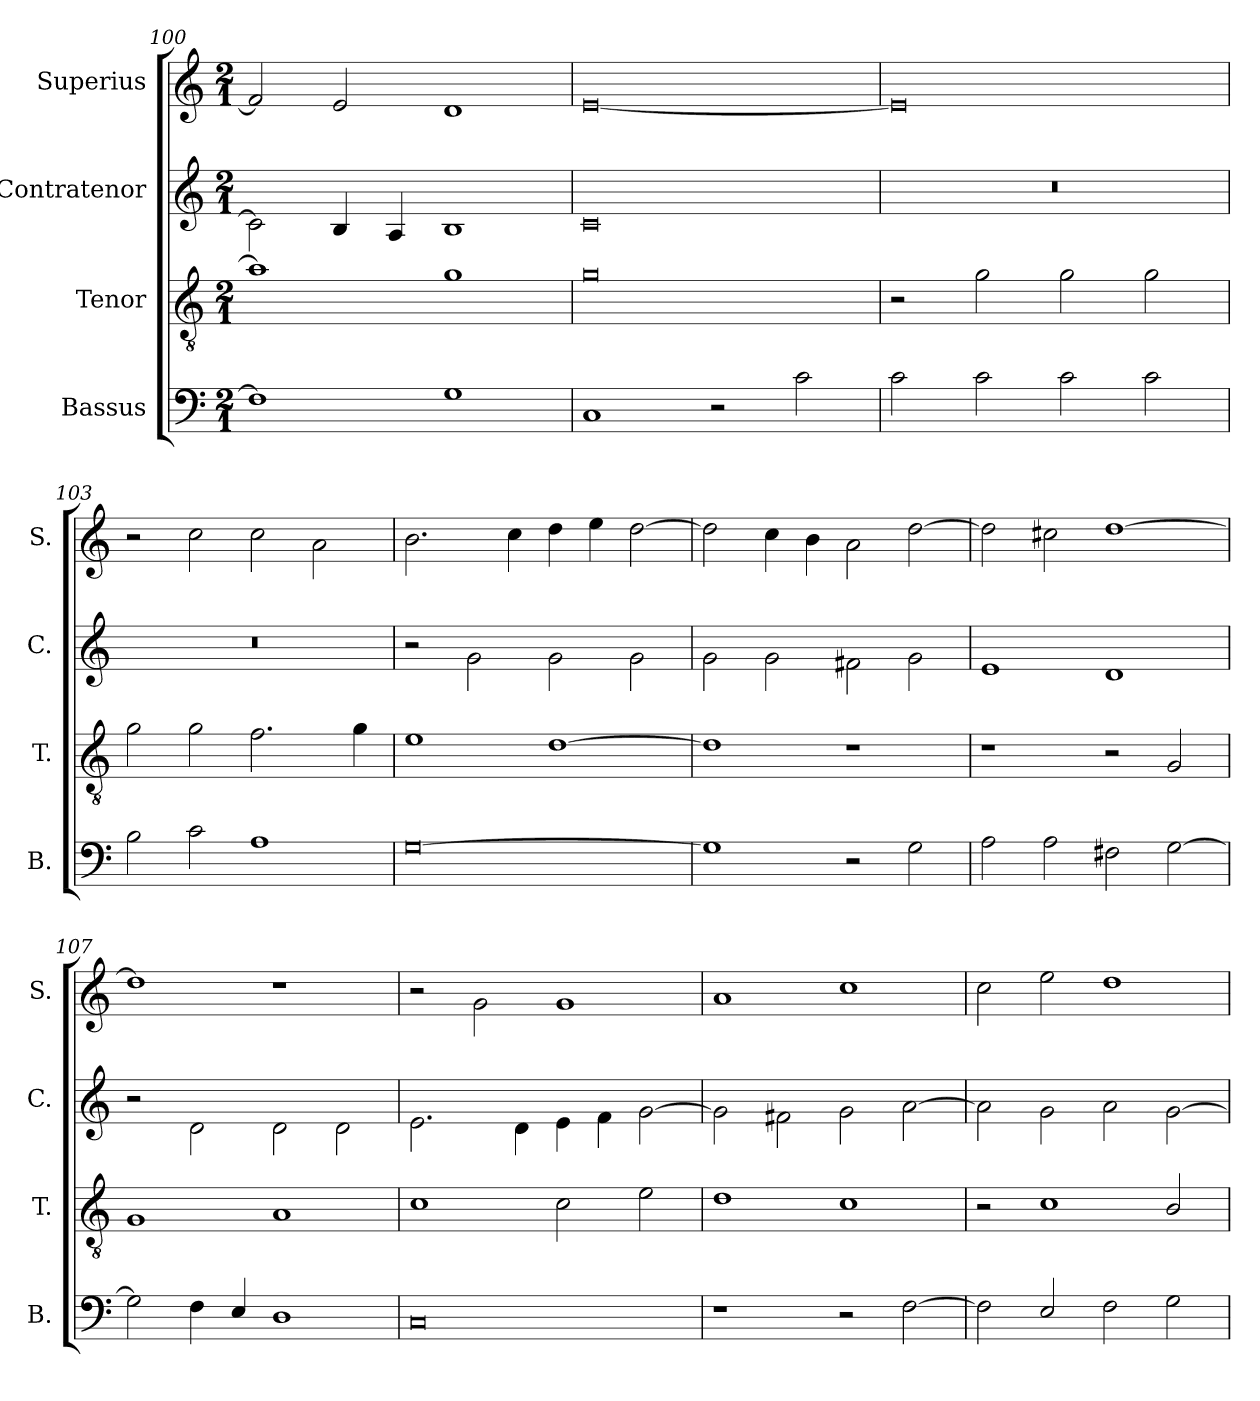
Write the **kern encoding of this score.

**kern	**kern	**kern	**kern
*part4	*part3	*part2	*part1
*staff4	*staff3	*staff2	*staff1
*I"Bassus	*I"Tenor	*I"Contratenor	*I"Superius
*I'B.	*I'T.	*I'C.	*I'S.
*clefF4	*clefGv2	*clefG2	*clefG2
*k[]	*k[]	*k[]	*k[]
*M2/1	*M2/1	*M2/1	*M2/1
=100	=100	=100	=100
1F]	1a]	2c\]	2f/]
.	.	4B/	2e/
.	.	4A/	.
1G	1g	1B	1d
=101	=101	=101	=101
1C	0g	0c	[0e
2r	.	.	.
2c\	.	.	.
!!LO:PB:g=z
=102	=102	=102	=102
2c\	2r	0r	0e]
2c\	2g\	.	.
2c\	2g\	.	.
2c\	2g\	.	.
=103	=103	=103	=103
2B\	2g\	0r	2r
2c\	2g\	.	2cc\
1A	2.f\	.	2cc\
.	.	.	2a\
.	4g\	.	.
=104	=104	=104	=104
[0G	1e	2r	2.b\
.	.	2g\	.
.	.	.	4cc\
.	[1d	2g\	4dd\
.	.	.	4ee\
.	.	2g\	[2dd\
=105	=105	=105	=105
1G]	1d]	2g\	2dd\]
.	.	2g\	4cc\
.	.	.	4b\
2r	1r	2f#X\	2a\
2G\	.	2g\	[2dd\
=106	=106	=106	=106
2A\	1r	1e	2dd\]
2A\	.	.	2cc#X\
2F#X\	2r	1d	[1dd
[2G\	2G/	.	.
=107	=107	=107	=107
2G\]	1G	2r	1dd]
4F\	.	2d\	.
4E/	.	.	.
1D	1A	2d\	1r
.	.	2d\	.
!!LO:PB:g=z
=108	=108	=108	=108
0C	1c	2.e\	2r
.	.	.	2g\
.	.	4d\	.
.	2c\	4e\	1g
.	.	4f\	.
.	2e\	[2g\	.
=109	=109	=109	=109
1r	1d	2g\]	1a
.	.	2f#X\	.
2r	1c	2g\	1cc
[2F\	.	[2a\	.
=110	=110	=110	=110
2F\]	2r	2a\]	2cc\
2E/	1c	2g\	2ee\
2F\	.	2a\	1dd
2G\	2B/	[2g\	.
=	=	=	=
*-	*-	*-	*-
